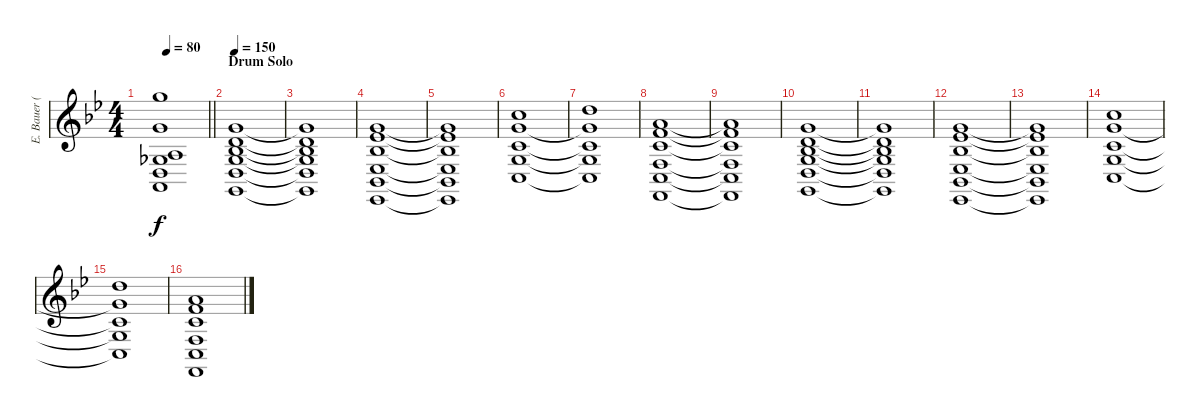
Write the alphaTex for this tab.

\track ("E. Bauer (Keyboard)" "E. Bauer (") {instrument stringensemble1}
\staff {score}
\tuning (E4 B3 G3 D3 A2 E2 B1) {hide}
\ts (4 4)
\tempo 80
\clef g2
\barLineRight lightlight
\ks gminor
(15.1 8.2 2.3{t} 0.4{t} 0.5{t} 14.6{t}).1{dy f} |
\section ("" "Drum Solo")
\tempo 150
(3.1 3.2 3.3 5.4 5.5 3.6).1 |
(3.1{t} 3.2{t} 3.3{t} 5.4{t} 5.5{t} 3.6{t}).1 |
(3.1 4.2 3.3 6.5 6.6 4.7).1 |
(3.1{t} 4.2{t} 3.3{t} 6.5{t} 6.6{t} 4.7{t}).1 |
(3.1 13.2 5.3 5.4 3.5).1 |
(3.1{t} 15.2 5.3{t} 5.4{t} 3.5{t}).1 |
(1.1 1.2 14.3 3.4 3.5 1.6).1 |
(1.1{t} 1.2{t} 14.3{t} 3.4{t} 3.5{t} 1.6{t}).1 |
(3.1 3.2 3.3 5.4 5.5 3.6).1 |
(3.1{t} 3.2{t} 3.3{t} 5.4{t} 5.5{t} 3.6{t}).1 |
(3.1 4.2 3.3 6.5 6.6 4.7).1 |
(3.1{t} 4.2{t} 3.3{t} 6.5{t} 6.6{t} 4.7{t}).1 |
(3.1 13.2 5.3 5.4 3.5).1 |
(3.1{t} 15.2 5.3{t} 5.4{t} 3.5{t}).1 |
(1.1 1.2 14.3 3.4 3.5 1.6).1
